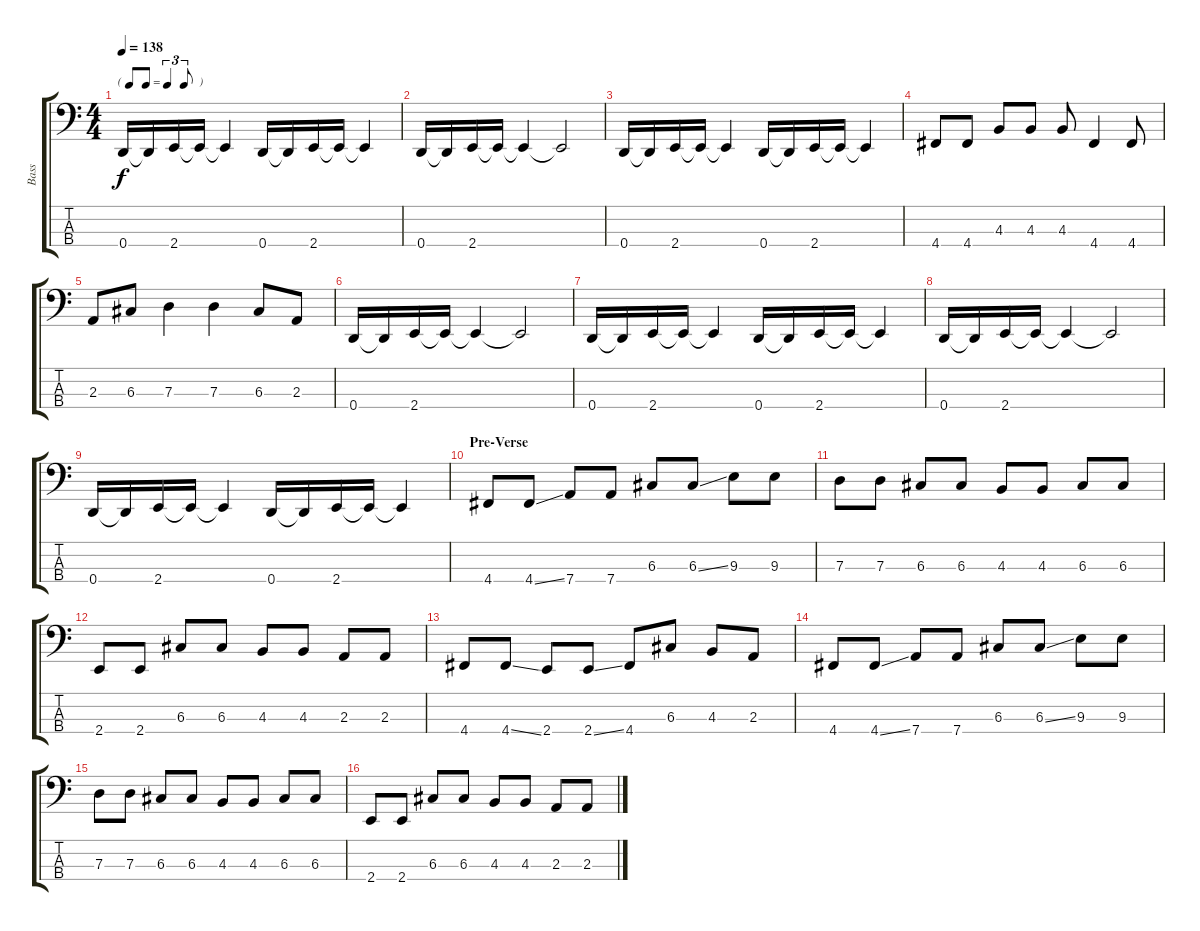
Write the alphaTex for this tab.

\track ("Bass" "Bass") {instrument electricbasspick}
\staff {score tabs}
\tuning (F2 C2 G1 D1) {hide}
\ts (4 4)
\tf triplet8th
\tempo 138
\clef f4
\ks c
0.4.16{dy f} 0.4{t}.16 2.4.16 2.4{t}.16 2.4{t}.4 0.4.16 0.4{t}.16 2.4.16 2.4{t}.16 2.4{t}.4 |
0.4.16 0.4{t}.16 2.4.16 2.4{t}.16 2.4{t}.4 2.4{t}.2 |
0.4.16 0.4{t}.16 2.4.16 2.4{t}.16 2.4{t}.4 0.4.16 0.4{t}.16 2.4.16 2.4{t}.16 2.4{t}.4 |
4.4.8 4.4.8 4.3.8 4.3.8 4.3.8 4.4.4 4.4.8 |
2.3.8 6.3.8 7.3.4 7.3.4 6.3.8 2.3.8 |
0.4.16 0.4{t}.16 2.4.16 2.4{t}.16 2.4{t}.4 2.4{t}.2 |
0.4.16 0.4{t}.16 2.4.16 2.4{t}.16 2.4{t}.4 0.4.16 0.4{t}.16 2.4.16 2.4{t}.16 2.4{t}.4 |
0.4.16 0.4{t}.16 2.4.16 2.4{t}.16 2.4{t}.4 2.4{t}.2 |
0.4.16 0.4{t}.16 2.4.16 2.4{t}.16 2.4{t}.4 0.4.16 0.4{t}.16 2.4.16 2.4{t}.16 2.4{t}.4 |
\section ("" "Pre-Verse")
4.4.8 4.4{ss}.8 7.4.8 7.4.8 6.3.8 6.3{ss}.8 9.3.8 9.3.8 |
7.3.8 7.3.8 6.3.8 6.3.8 4.3.8 4.3.8 6.3.8 6.3.8 |
2.4.8 2.4.8 6.3.8 6.3.8 4.3.8 4.3.8 2.3.8 2.3.8 |
4.4.8 4.4{ss}.8 2.4.8 2.4{ss}.8 4.4.8 6.3.8 4.3.8 2.3.8 |
4.4.8 4.4{ss}.8 7.4.8 7.4.8 6.3.8 6.3{ss}.8 9.3.8 9.3.8 |
7.3.8 7.3.8 6.3.8 6.3.8 4.3.8 4.3.8 6.3.8 6.3.8 |
2.4.8 2.4.8 6.3.8 6.3.8 4.3.8 4.3.8 2.3.8 2.3.8
